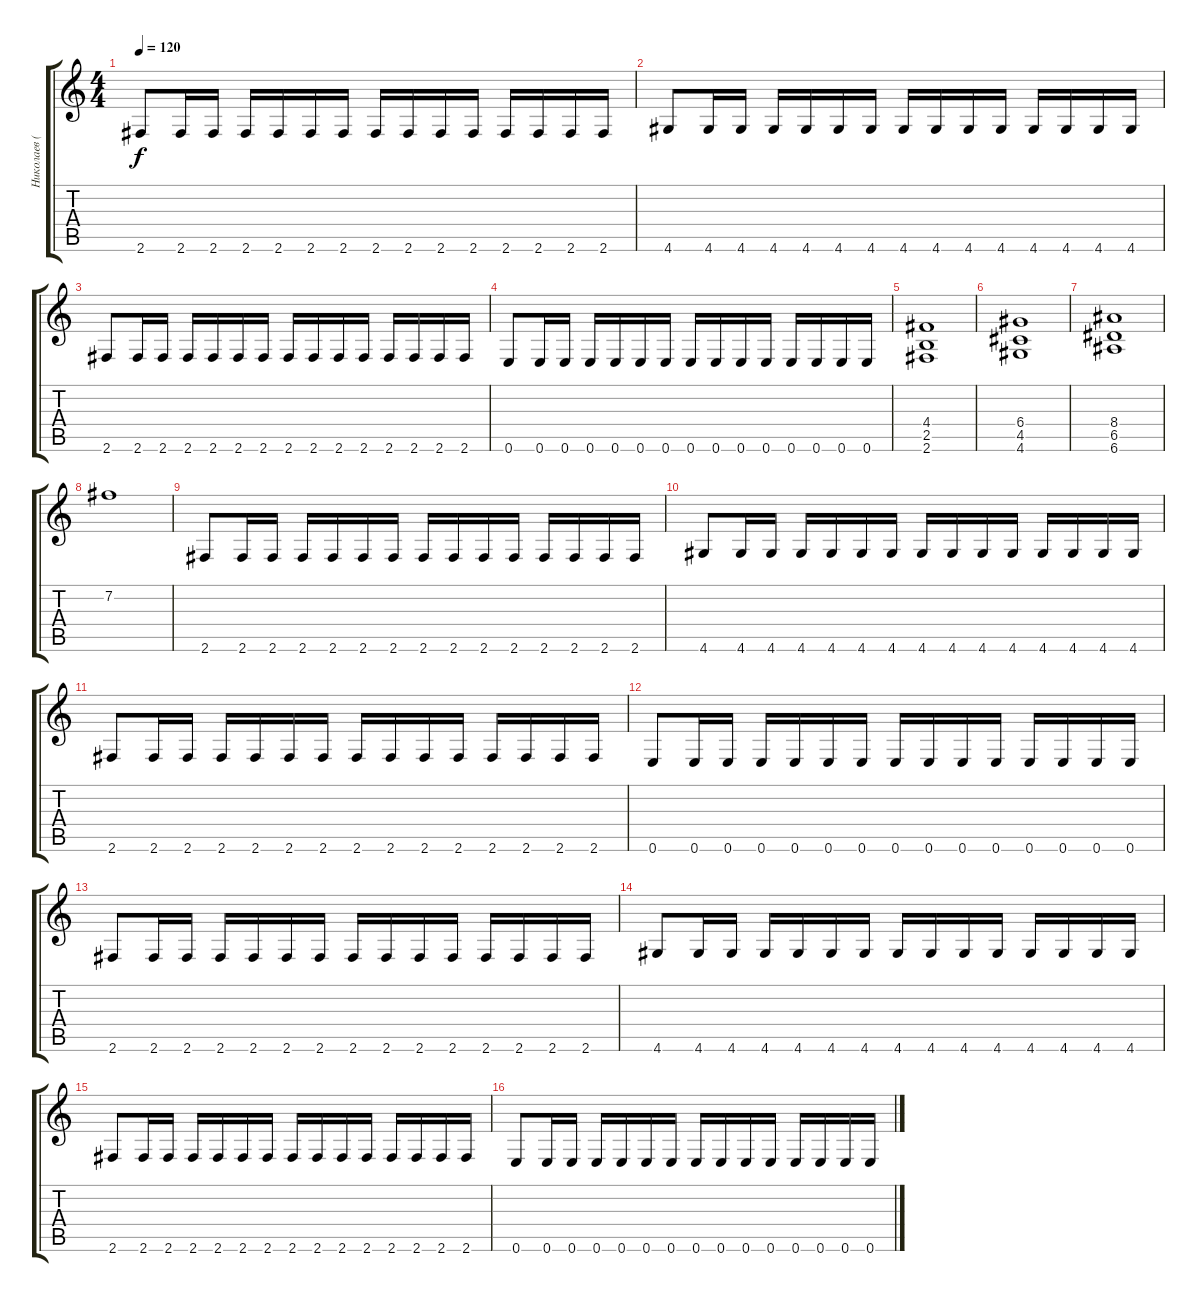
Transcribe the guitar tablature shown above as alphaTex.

\track ("Николаев (ритм гитара)" "Николаев (") {instrument distortionguitar}
\staff {score tabs}
\tuning (E4 B3 G3 D3 A2 E2) {hide}
\ts (4 4)
\tempo 120
\clef g2
\ks c
2.6.8{dy f} 2.6.16 2.6.16 2.6.16 2.6.16 2.6.16 2.6.16 2.6.16 2.6.16 2.6.16 2.6.16 2.6.16 2.6.16 2.6.16 2.6.16 |
4.6.8 4.6.16 4.6.16 4.6.16 4.6.16 4.6.16 4.6.16 4.6.16 4.6.16 4.6.16 4.6.16 4.6.16 4.6.16 4.6.16 4.6.16 |
2.6.8 2.6.16 2.6.16 2.6.16 2.6.16 2.6.16 2.6.16 2.6.16 2.6.16 2.6.16 2.6.16 2.6.16 2.6.16 2.6.16 2.6.16 |
0.6.8 0.6.16 0.6.16 0.6.16 0.6.16 0.6.16 0.6.16 0.6.16 0.6.16 0.6.16 0.6.16 0.6.16 0.6.16 0.6.16 0.6.16 |
(4.4 2.5 2.6).1 |
(6.4 4.5 4.6).1 |
(8.4 6.5 6.6).1 |
7.2.1 |
2.6.8 2.6.16 2.6.16 2.6.16 2.6.16 2.6.16 2.6.16 2.6.16 2.6.16 2.6.16 2.6.16 2.6.16 2.6.16 2.6.16 2.6.16 |
4.6.8 4.6.16 4.6.16 4.6.16 4.6.16 4.6.16 4.6.16 4.6.16 4.6.16 4.6.16 4.6.16 4.6.16 4.6.16 4.6.16 4.6.16 |
2.6.8 2.6.16 2.6.16 2.6.16 2.6.16 2.6.16 2.6.16 2.6.16 2.6.16 2.6.16 2.6.16 2.6.16 2.6.16 2.6.16 2.6.16 |
0.6.8 0.6.16 0.6.16 0.6.16 0.6.16 0.6.16 0.6.16 0.6.16 0.6.16 0.6.16 0.6.16 0.6.16 0.6.16 0.6.16 0.6.16 |
2.6.8 2.6.16 2.6.16 2.6.16 2.6.16 2.6.16 2.6.16 2.6.16 2.6.16 2.6.16 2.6.16 2.6.16 2.6.16 2.6.16 2.6.16 |
4.6.8 4.6.16 4.6.16 4.6.16 4.6.16 4.6.16 4.6.16 4.6.16 4.6.16 4.6.16 4.6.16 4.6.16 4.6.16 4.6.16 4.6.16 |
2.6.8 2.6.16 2.6.16 2.6.16 2.6.16 2.6.16 2.6.16 2.6.16 2.6.16 2.6.16 2.6.16 2.6.16 2.6.16 2.6.16 2.6.16 |
0.6.8 0.6.16 0.6.16 0.6.16 0.6.16 0.6.16 0.6.16 0.6.16 0.6.16 0.6.16 0.6.16 0.6.16 0.6.16 0.6.16 0.6.16
